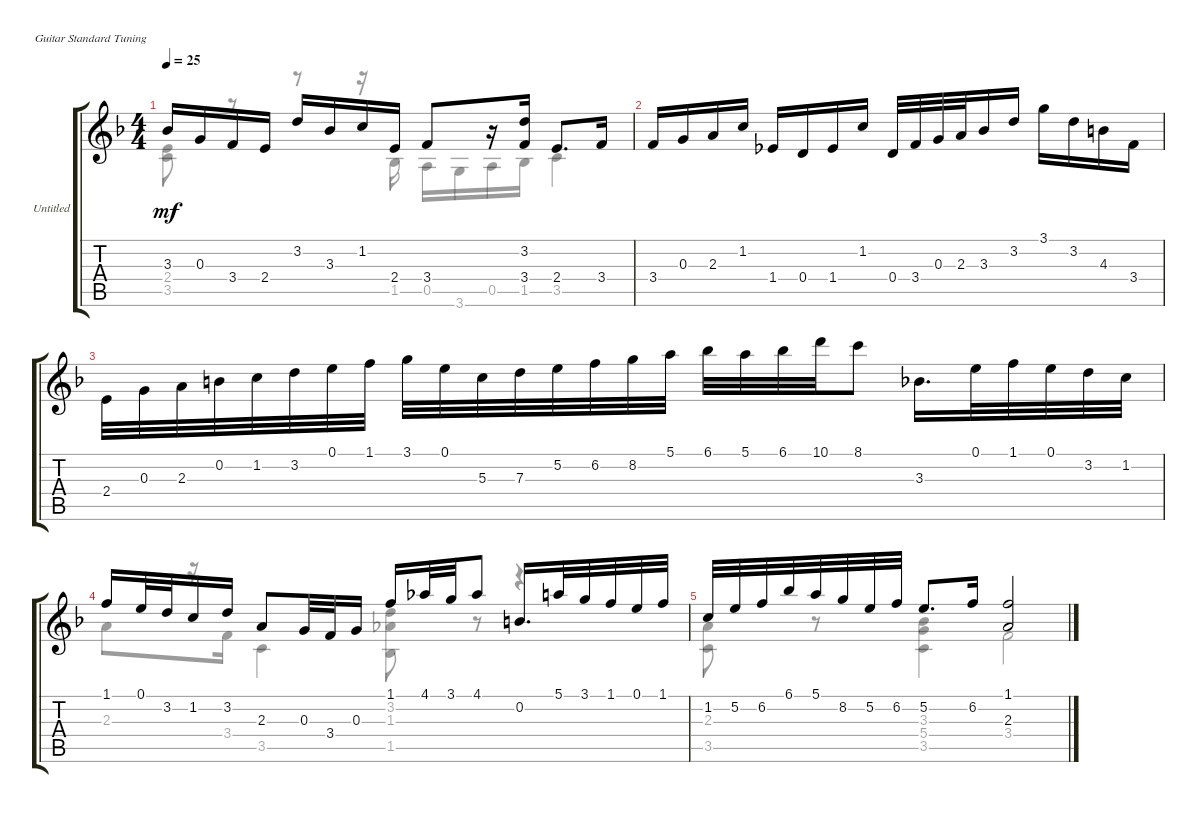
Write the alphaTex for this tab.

\bracketExtendMode groupsimilarinstruments
\firstSystemTrackNameOrientation horizontal
\otherSystemsTrackNameOrientation horizontal
\track ("Untitled" "Untitled") {instrument acousticguitarnylon}
\staff {score tabs}
\tuning (E4 B3 G3 D3 A2 E2)
\voice
\ts (4 4)
\tempo 25
\clef g2
\ks f
3.3.16{dy mf} 0.3.16 3.4.16 2.4.16 3.2.16 3.3.16 1.2.16 2.4.16 3.4.8 r.16 (3.2 3.4).16 2.4.8{d} 3.4.16 |
3.4.16 0.3.16 2.3.16 1.2.16 1.4.16 0.4.16 1.4.16 1.2.16 0.4.32 3.4.32 0.3.32 2.3.32 3.3.16 3.2.16 3.1.16 3.2.16 4.3.16 3.4.16 |
2.4.32 0.3.32 2.3.32 0.2.32 1.2.32 3.2.32 0.1.32 1.1.32 3.1.32 0.1.32 5.3.32 7.3.32 5.2.32 6.2.32 8.2.32 5.1.32 6.1.32 5.1.32 6.1.32 10.1.32 8.1.8 3.3.16{d} 0.1.32 1.1.32 0.1.32 3.2.32 1.2.32 |
1.1.16 0.1.32 3.2.32 1.2.16 3.2.16 2.3.8 0.3.32 3.4.32 0.3.16 1.1.16 4.1.32 3.1.32 4.1.8 0.2.16{d} 5.1.32 3.1.32 1.1.32 0.1.32 1.1.32 |
1.2.32 5.2.32 6.2.32 6.1.32 5.1.32 8.2.32 5.2.32 6.2.32 5.2.8{d} 6.2.16 (1.1 2.3).2
\voice
\clef g2
\ottava regular
\simile none
\ks f
(2.4 3.5).8{dy mf} r.8 r.8 r.16 1.5.16 0.5.16 3.6.16 0.5.16 1.5.16 3.5.4 |
|
|
2.3.8 r.16 3.4.16 3.5.4 (3.2 1.3 1.5).8 r.8 r.4 |
(2.3 3.5).8 r.8 (3.3 5.4 3.5).4 3.4.2
